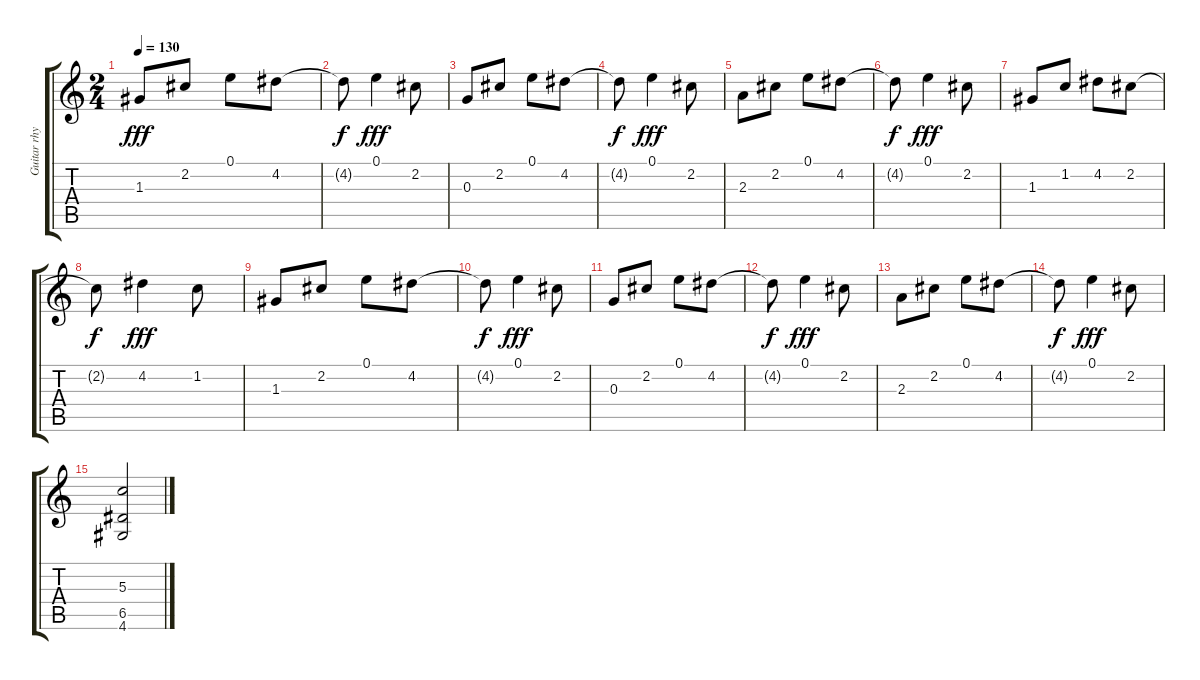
\track ("Guitar rhythm 2" "Guitar rhy") {solo instrument acousticguitarsteel}
\staff {score tabs}
\tuning (E4 B3 G3 D3 A2 E2) {hide}
\ts (2 4)
\tempo 130
\clef g2
\ks c
1.3.8{dy fff} 2.2.8 0.1.8 4.2.8 |
4.2{t}.8{dy f} 0.1.4{dy fff} 2.2.8 |
0.3.8 2.2.8 0.1.8 4.2.8 |
4.2{t}.8{dy f} 0.1.4{dy fff} 2.2.8 |
2.3.8 2.2.8 0.1.8 4.2.8 |
4.2{t}.8{dy f} 0.1.4{dy fff} 2.2.8 |
1.3.8 1.2.8 4.2.8 2.2.8 |
2.2{t}.8{dy f} 4.2.4{dy fff} 1.2.8 |
1.3.8 2.2.8 0.1.8 4.2.8 |
4.2{t}.8{dy f} 0.1.4{dy fff} 2.2.8 |
0.3.8 2.2.8 0.1.8 4.2.8 |
4.2{t}.8{dy f} 0.1.4{dy fff} 2.2.8 |
2.3.8 2.2.8 0.1.8 4.2.8 |
4.2{t}.8{dy f} 0.1.4{dy fff} 2.2.8 |
(5.3 6.5 4.6).2
